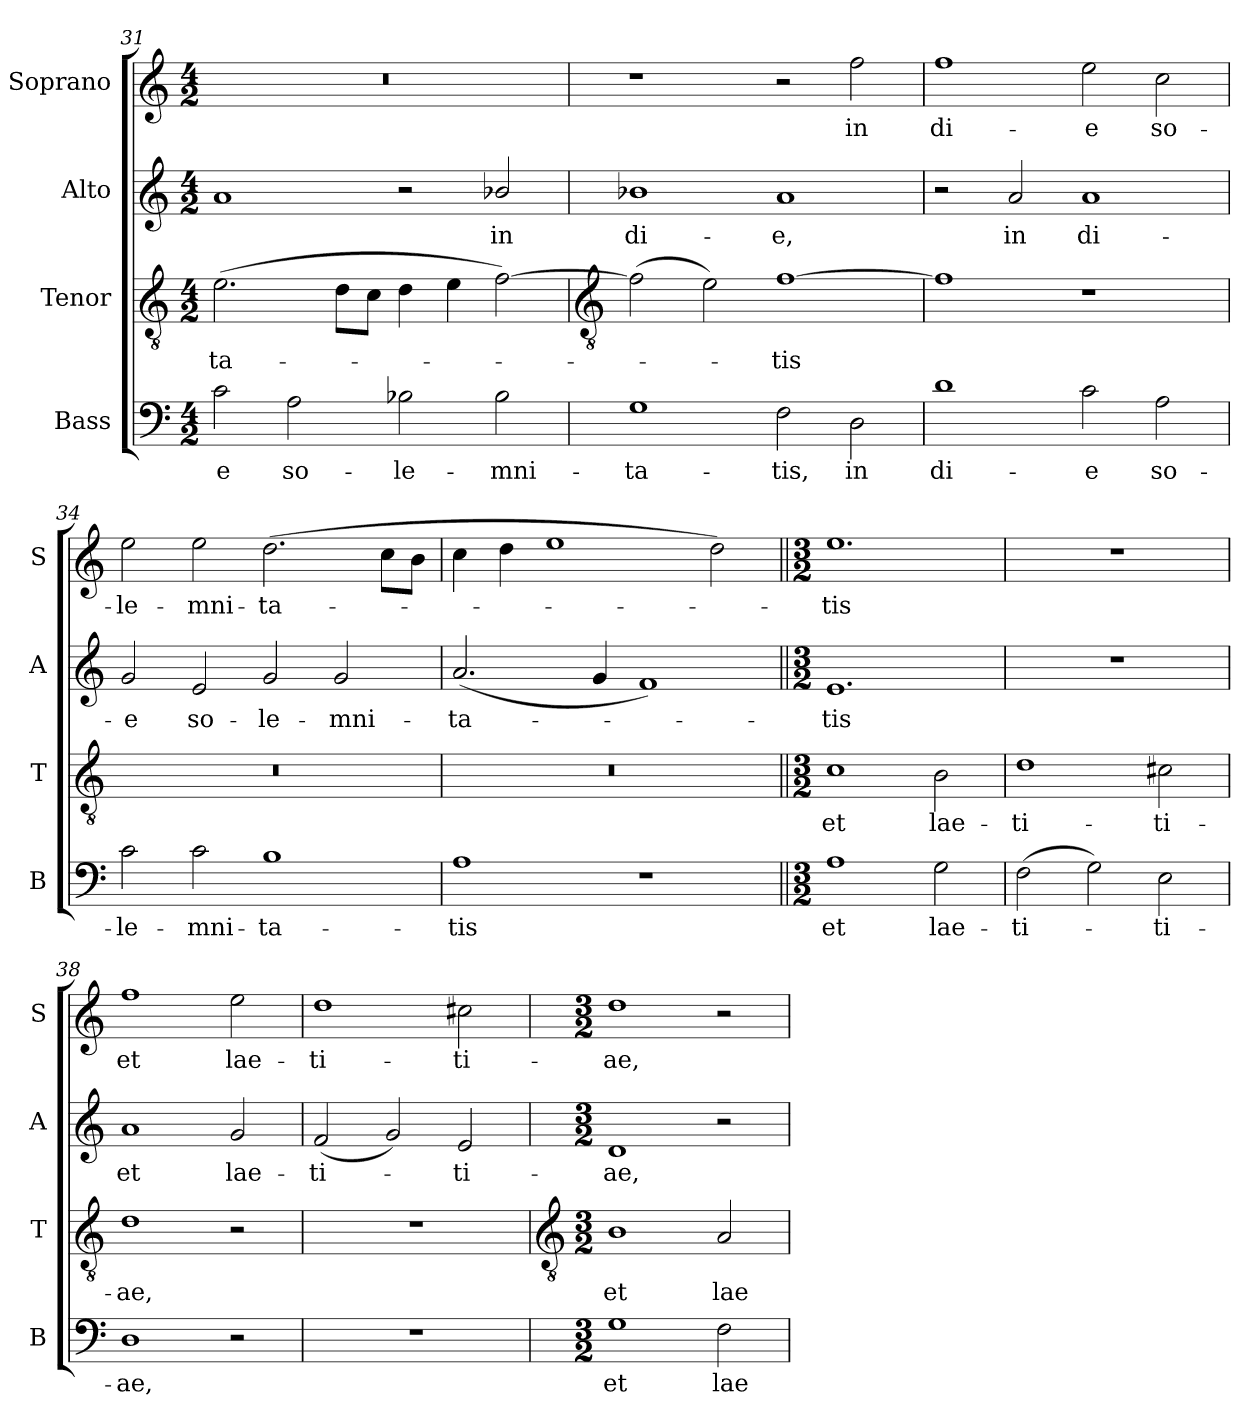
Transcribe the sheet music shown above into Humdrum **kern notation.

**kern	**text	**kern	**text	**kern	**text	**kern	**text
*part4	*part4	*part3	*part3	*part2	*part2	*part1	*part1
*staff4	*staff4	*staff3	*staff3	*staff2	*staff2	*staff1	*staff1
*I"Bass	*	*I"Tenor	*	*I"Alto	*	*I"Soprano	*
*I'B	*	*I'T	*	*I'A	*	*I'S	*
*clefF4	*	*clefGv2	*	*clefG2	*	*clefG2	*
*k[]	*	*k[]	*	*k[]	*	*k[]	*
*C:	*	*C:	*	*C:	*	*C:	*
*M4/2	*	*M4/2	*	*M4/2	*	*M4/2	*
=31	=31	=31	=31	=31	=31	=31	=31
!	!LO:LY:b	!	!LO:LY:b	!	!	!	!
2c	-e	(>2.e	-ta-	1a	.	0r	.
!	!LO:LY:b	!	!	!	!	!	!
2A	so-	.	.	.	.	.	.
.	.	8dL	.	.	.	.	.
.	.	8cJ	.	.	.	.	.
!	!LO:LY:b	!	!	!	!	!	!
2B-X	-le-	4d	.	2r	.	.	.
.	.	4e	.	.	.	.	.
!	!LO:LY:b	!	!	!	!LO:LY:b	!	!
2B-	-mni-	[2f)	.	2b-X/	in	.	.
!!LO:LB:g=z
=32	=32	=32	=32	=32	=32	=32	=32
*	*	*clefGv2	*	*	*	*	*
!	!LO:LY:b	!	!	!	!LO:LY:b	!	!
1G	-ta-	(>2f]	.	1b-X/	di-	1r	.
.	.	2e)	.	.	.	.	.
!	!LO:LY:b	!	!LO:LY:b	!	!LO:LY:b	!	!
2F	-tis,	[1f	tis	1a	-e,	2r	.
!	!LO:LY:b	!	!	!	!	!	!LO:LY:b
2D	in	.	.	.	.	2ff	in
=33	=33	=33	=33	=33	=33	=33	=33
!	!LO:LY:b	!	!	!	!	!	!LO:LY:b
1d	di-	1f]	.	2r	.	1ff	di-
!	!	!	!	!	!LO:LY:b	!	!
.	.	.	.	2a	in	.	.
!	!LO:LY:b	!	!	!	!LO:LY:b	!	!LO:LY:b
2c	-e	1r	.	1a	di-	2ee	-e
!	!LO:LY:b	!	!	!	!	!	!LO:LY:b
2A	so-	.	.	.	.	2cc	so-
=34	=34	=34	=34	=34	=34	=34	=34
!	!LO:LY:b	!	!	!	!LO:LY:b	!	!LO:LY:b
2c	-le-	0r	.	2g	-e	2ee	-le-
!	!LO:LY:b	!	!	!	!LO:LY:b	!	!LO:LY:b
2c	-mni-	.	.	2e	so-	2ee	-mni-
!	!LO:LY:b	!	!	!	!LO:LY:b	!	!LO:LY:b
1B	-ta-	.	.	2g	-le-	(>2.dd	-ta-
!	!	!	!	!	!LO:LY:b	!	!
.	.	.	.	2g	-mni-	.	.
.	.	.	.	.	.	8ccL	.
.	.	.	.	.	.	8bJ	.
=35	=35	=35	=35	=35	=35	=35	=35
!	!LO:LY:b	!	!	!	!LO:LY:b	!	!
1A	-tis	0r	.	(<2.a	-ta-	4cc	.
.	.	.	.	.	.	4dd	.
.	.	.	.	.	.	1ee	.
.	.	.	.	4g	.	.	.
1r	.	.	.	1f)	.	.	.
.	.	.	.	.	.	2dd)	.
=36||	=36||	=36||	=36||	=36||	=36||	=36||	=36||
*M3/2	*	*M3/2	*	*M3/2	*	*M3/2	*
!	!LO:LY:b	!	!LO:LY:b	!	!LO:LY:b	!	!LO:LY:b
1A	et	1c	et	1.e	tis	1.ee	tis
!	!LO:LY:b	!	!LO:LY:b	!	!	!	!
2G	lae-	2B	lae-	.	.	.	.
=37	=37	=37	=37	=37	=37	=37	=37
!	!LO:LY:b	!	!LO:LY:b	!	!	!LO:N:vis=1	!
(>2F	-ti-	1d	-ti-	1.r	.	1.r	.
2G)	.	.	.	.	.	.	.
!	!LO:LY:b	!	!LO:LY:b	!	!	!	!
2E	ti-	2c#X	-ti-	.	.	.	.
=38	=38	=38	=38	=38	=38	=38	=38
!	!LO:LY:b	!	!LO:LY:b	!	!LO:LY:b	!	!LO:LY:b
1D	-ae,	1d	-ae,	1a	et	1ff	et
!	!	!	!	!	!LO:LY:b	!	!LO:LY:b
2r	.	2r	.	2g	lae-	2ee	lae-
=39	=39	=39	=39	=39	=39	=39	=39
!	!	!	!	!	!LO:LY:b	!	!LO:LY:b
1.r	.	1.r	.	(<2f	-ti-	1dd	-ti-
.	.	.	.	2g)	.	.	.
!	!	!	!	!	!LO:LY:b	!	!LO:LY:b
.	.	.	.	2e	ti-	2cc#X	-ti-
!!LO:LB:g=z
=40	=40	=40	=40	=40	=40	=40	=40
*	*	*clefGv2	*	*	*	*	*
*M3/2	*	*M3/2	*	*M3/2	*	*M3/2	*
!	!LO:LY:b	!	!LO:LY:b	!	!LO:LY:b	!	!LO:LY:b
1G	et	1B/	et	1d	-ae,	1dd	-ae,
!	!LO:LY:b	!	!LO:LY:b	!	!	!	!
2F	lae-	2A	lae-	2r	.	2r	.
=	=	=	=	=	=	=	=
*-	*-	*-	*-	*-	*-	*-	*-
